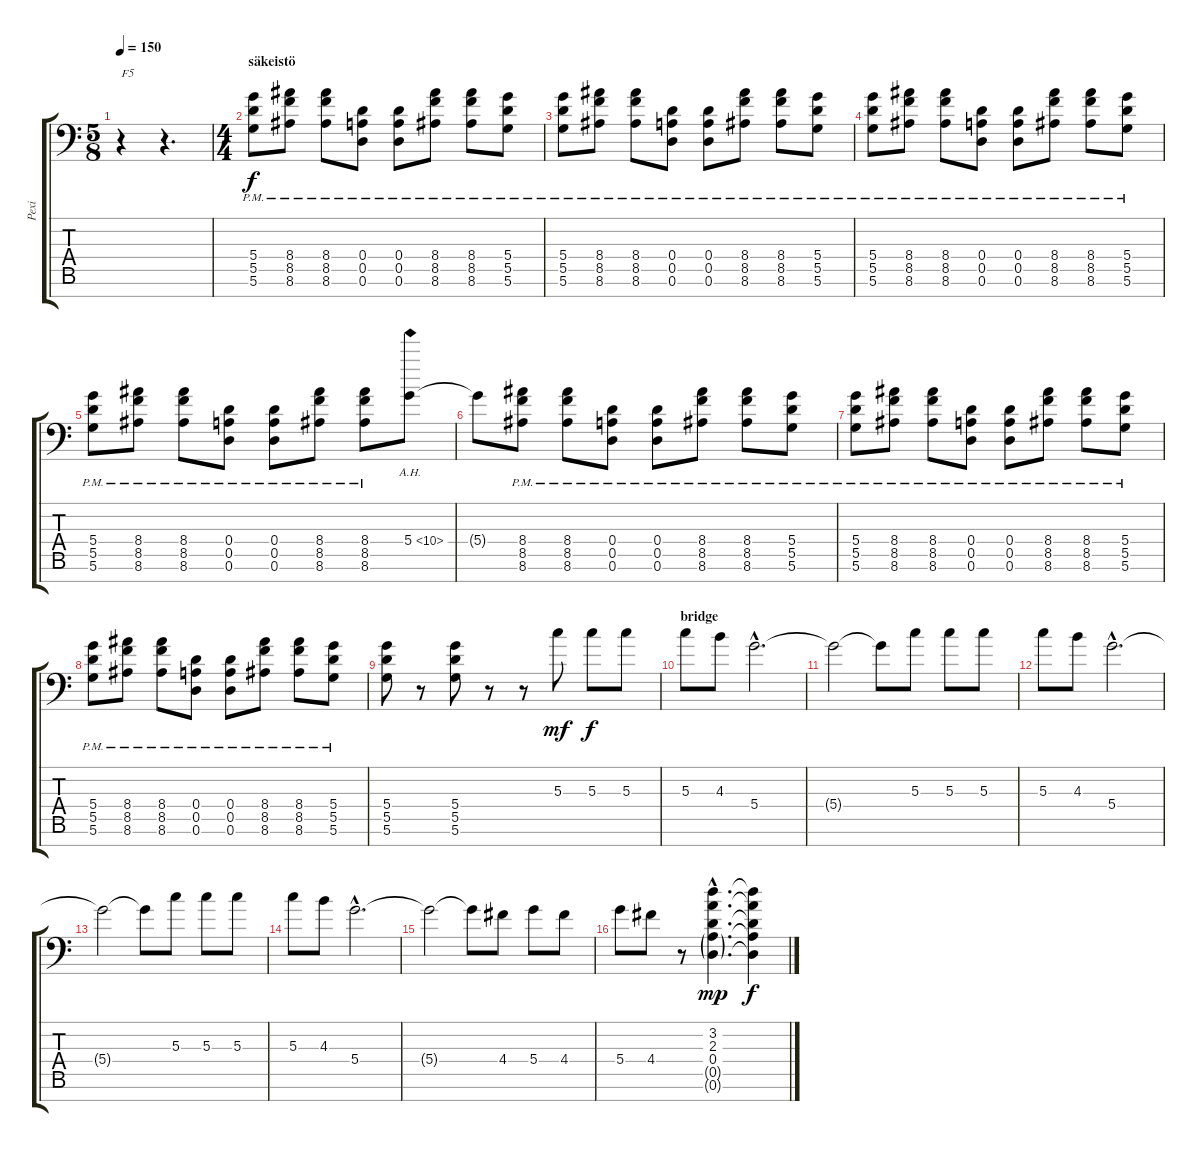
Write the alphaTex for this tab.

\track ("Pexi" "Pexi") {instrument distortionguitar}
\staff {score tabs}
\tuning (E4 B3 G3 D3 A2 D2 A1) {hide}
\ts (5 8)
\tempo 150
\clef f4
\ks c
r.4{txt "F5" dy f instrument distortionguitar} r.4{d} |
\ts (4 4)
\section ("" "säkeistö")
(5.4{pm} 5.5{pm} 5.6{pm}).8 (8.4{pm} 8.5{pm} 8.6{pm}).8 (8.4{pm} 8.5{pm} 8.6{pm}).8 (0.4{pm} 0.5{pm} 0.6{pm}).8 (0.4{pm} 0.5{pm} 0.6{pm}).8 (8.4{pm} 8.5{pm} 8.6{pm}).8 (8.4{pm} 8.5{pm} 8.6{pm}).8 (5.4{pm} 5.5{pm} 5.6{pm}).8 |
(5.4{pm} 5.5{pm} 5.6{pm}).8 (8.4{pm} 8.5{pm} 8.6{pm}).8 (8.4{pm} 8.5{pm} 8.6{pm}).8 (0.4{pm} 0.5{pm} 0.6{pm}).8 (0.4{pm} 0.5{pm} 0.6{pm}).8 (8.4{pm} 8.5{pm} 8.6{pm}).8 (8.4{pm} 8.5{pm} 8.6{pm}).8 (5.4{pm} 5.5{pm} 5.6{pm}).8 |
(5.4{pm} 5.5{pm} 5.6{pm}).8 (8.4{pm} 8.5{pm} 8.6{pm}).8 (8.4{pm} 8.5{pm} 8.6{pm}).8 (0.4{pm} 0.5{pm} 0.6{pm}).8 (0.4{pm} 0.5{pm} 0.6{pm}).8 (8.4{pm} 8.5{pm} 8.6{pm}).8 (8.4{pm} 8.5{pm} 8.6{pm}).8 (5.4{pm} 5.5{pm} 5.6{pm}).8 |
(5.4{pm} 5.5{pm} 5.6{pm}).8 (8.4{pm} 8.5{pm} 8.6{pm}).8 (8.4{pm} 8.5{pm} 8.6{pm}).8 (0.4{pm} 0.5{pm} 0.6{pm}).8 (0.4{pm} 0.5{pm} 0.6{pm}).8 (8.4{pm} 8.5{pm} 8.6{pm}).8 (8.4{pm} 8.5{pm} 8.6{pm}).8 5.4{ah 5}.8 |
5.4{t}.8 (8.4{pm} 8.5{pm} 8.6{pm}).8 (8.4{pm} 8.5{pm} 8.6{pm}).8 (0.4{pm} 0.5{pm} 0.6{pm}).8 (0.4{pm} 0.5{pm} 0.6{pm}).8 (8.4{pm} 8.5{pm} 8.6{pm}).8 (8.4{pm} 8.5{pm} 8.6{pm}).8 (5.4{pm} 5.5{pm} 5.6{pm}).8 |
(5.4{pm} 5.5{pm} 5.6{pm}).8 (8.4{pm} 8.5{pm} 8.6{pm}).8 (8.4{pm} 8.5{pm} 8.6{pm}).8 (0.4{pm} 0.5{pm} 0.6{pm}).8 (0.4{pm} 0.5{pm} 0.6{pm}).8 (8.4{pm} 8.5{pm} 8.6{pm}).8 (8.4{pm} 8.5{pm} 8.6{pm}).8 (5.4{pm} 5.5{pm} 5.6{pm}).8 |
(5.4{pm} 5.5{pm} 5.6{pm}).8 (8.4{pm} 8.5{pm} 8.6{pm}).8 (8.4{pm} 8.5{pm} 8.6{pm}).8 (0.4{pm} 0.5{pm} 0.6{pm}).8 (0.4{pm} 0.5{pm} 0.6{pm}).8 (8.4{pm} 8.5{pm} 8.6{pm}).8 (8.4{pm} 8.5{pm} 8.6{pm}).8 (5.4{pm} 5.5{pm} 5.6{pm}).8 |
(5.4 5.5 5.6).8 r.8 (5.4 5.5 5.6).8 r.8 r.8 5.3.8{dy mf} 5.3.8{dy f} 5.3.8 |
\section ("" "bridge")
5.3.8 4.3.8 5.4{hac}.2{d} |
5.4{t}.2 5.4{t}.8 5.3.8 5.3.8 5.3.8 |
5.3.8 4.3.8 5.4{hac}.2{d} |
5.4{t}.2 5.4{t}.8 5.3.8 5.3.8 5.3.8 |
5.3.8 4.3.8 5.4{hac}.2{d} |
5.4{t}.2 5.4{t}.8 4.4.8 5.4.8 4.4.8 |
5.4.8 4.4.8 r.8 (3.2{hac} 2.3{hac} 0.4{hac} 0.5{g hac} 0.6{g hac}).4{d dy mp} (3.2{t} 2.3{t} 0.4{t} 0.5{t} 0.6{t}).4{dy f}
